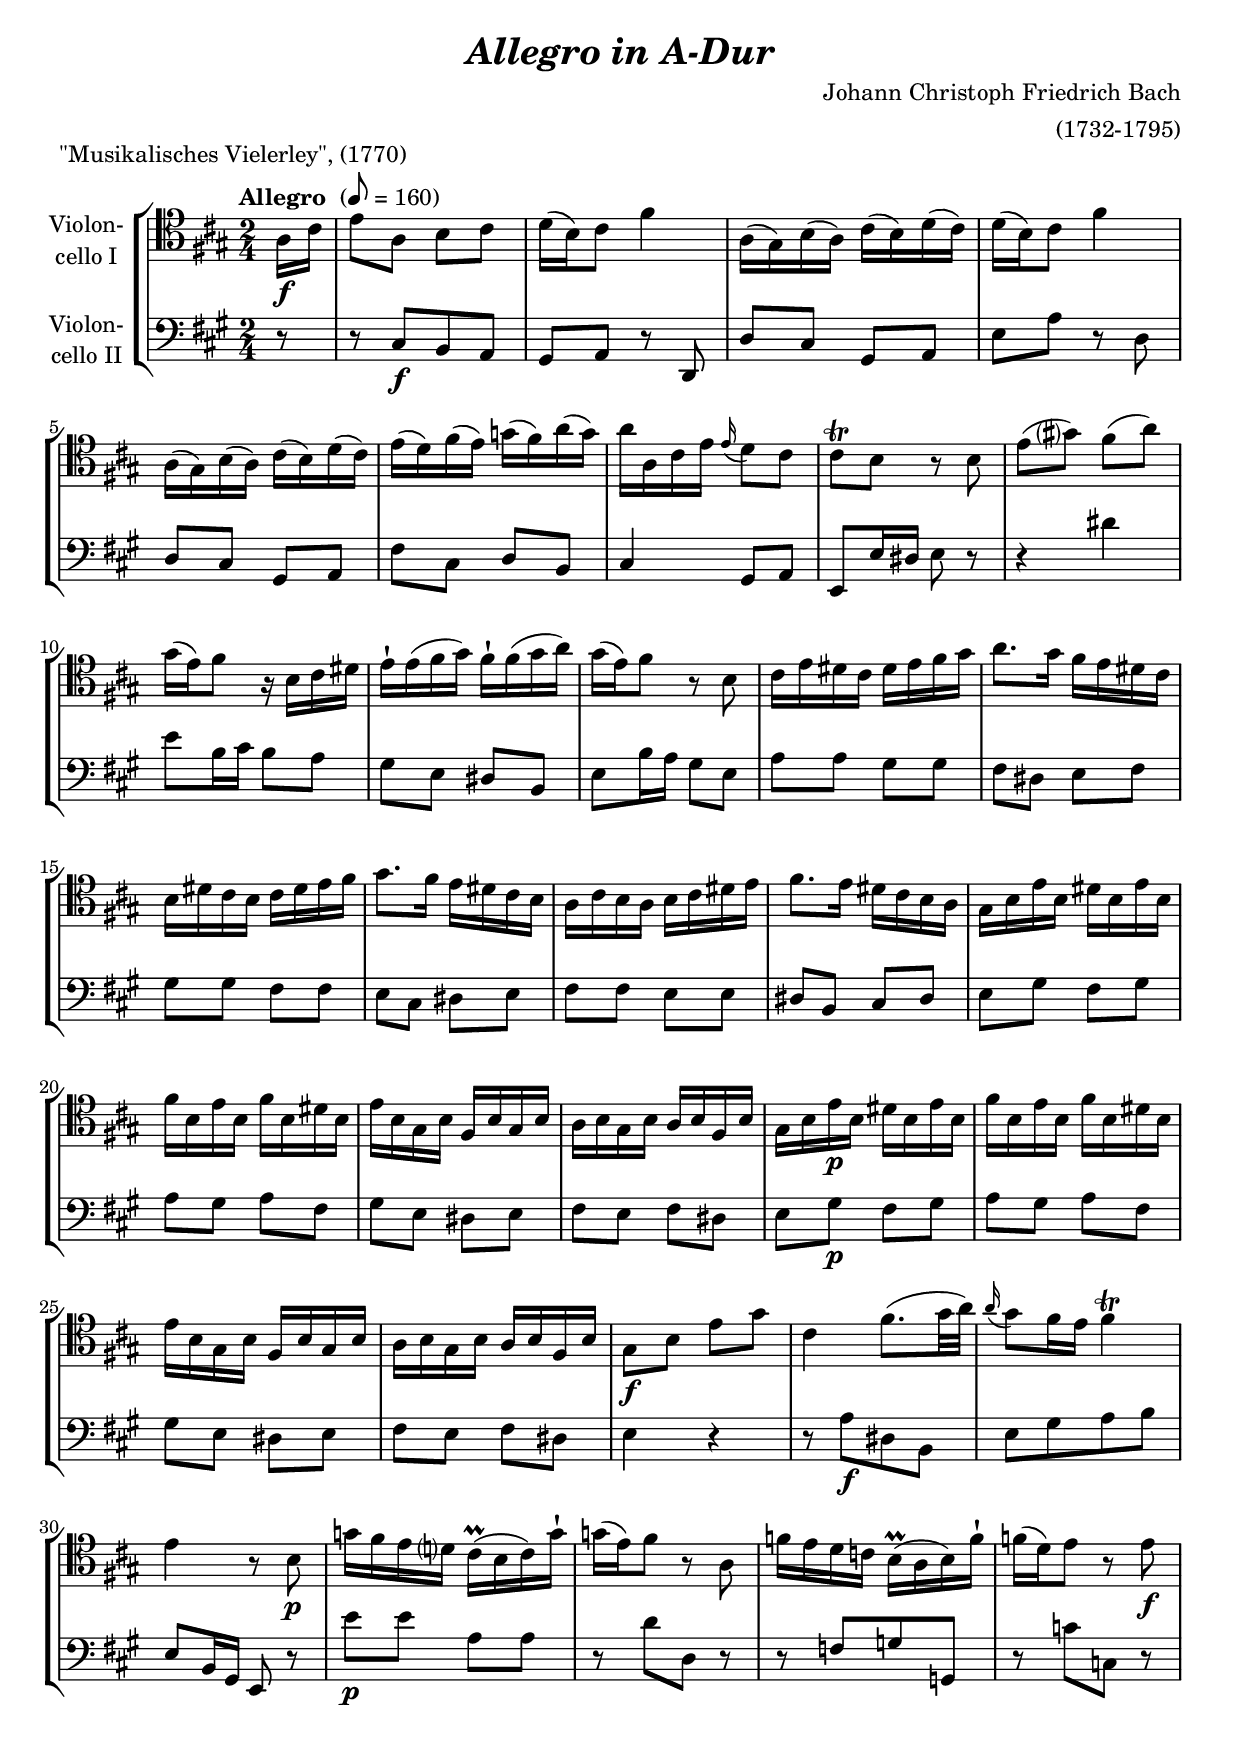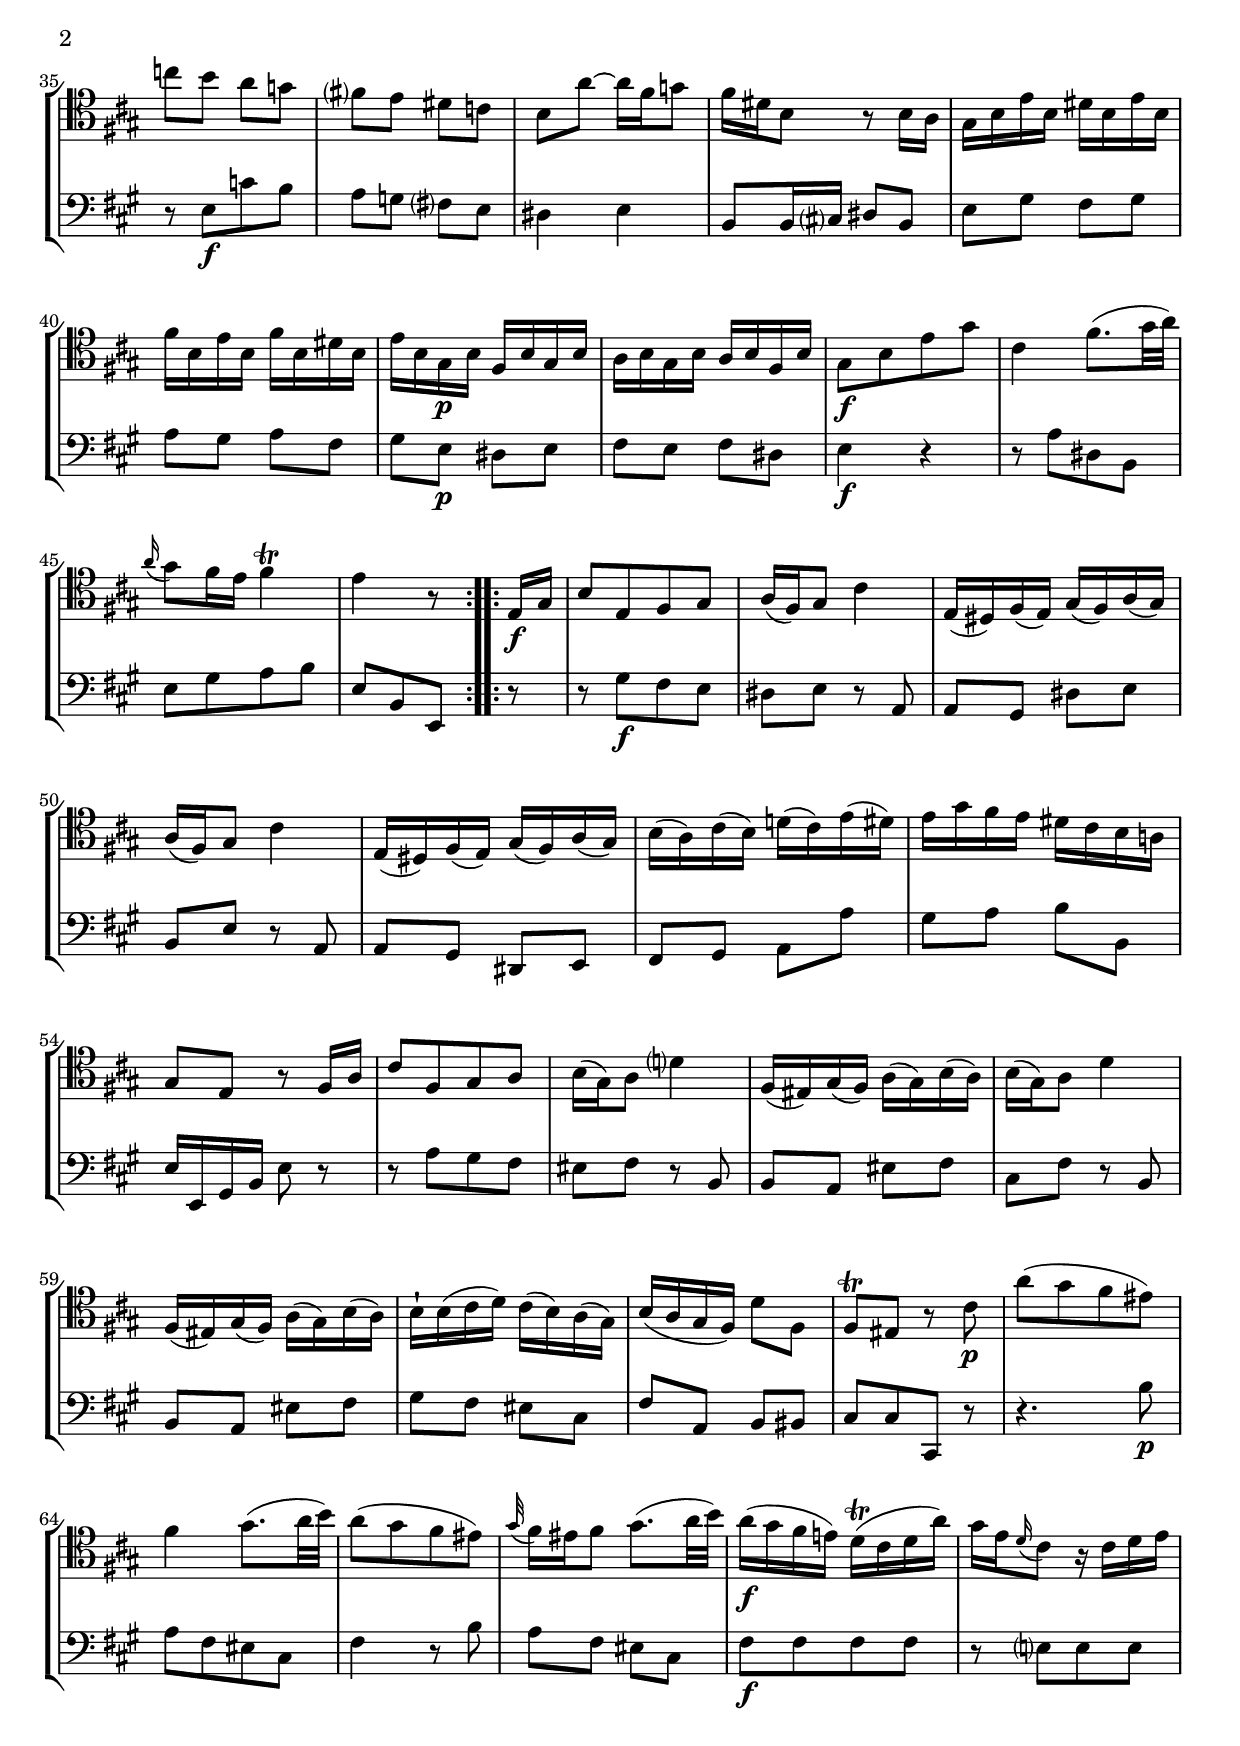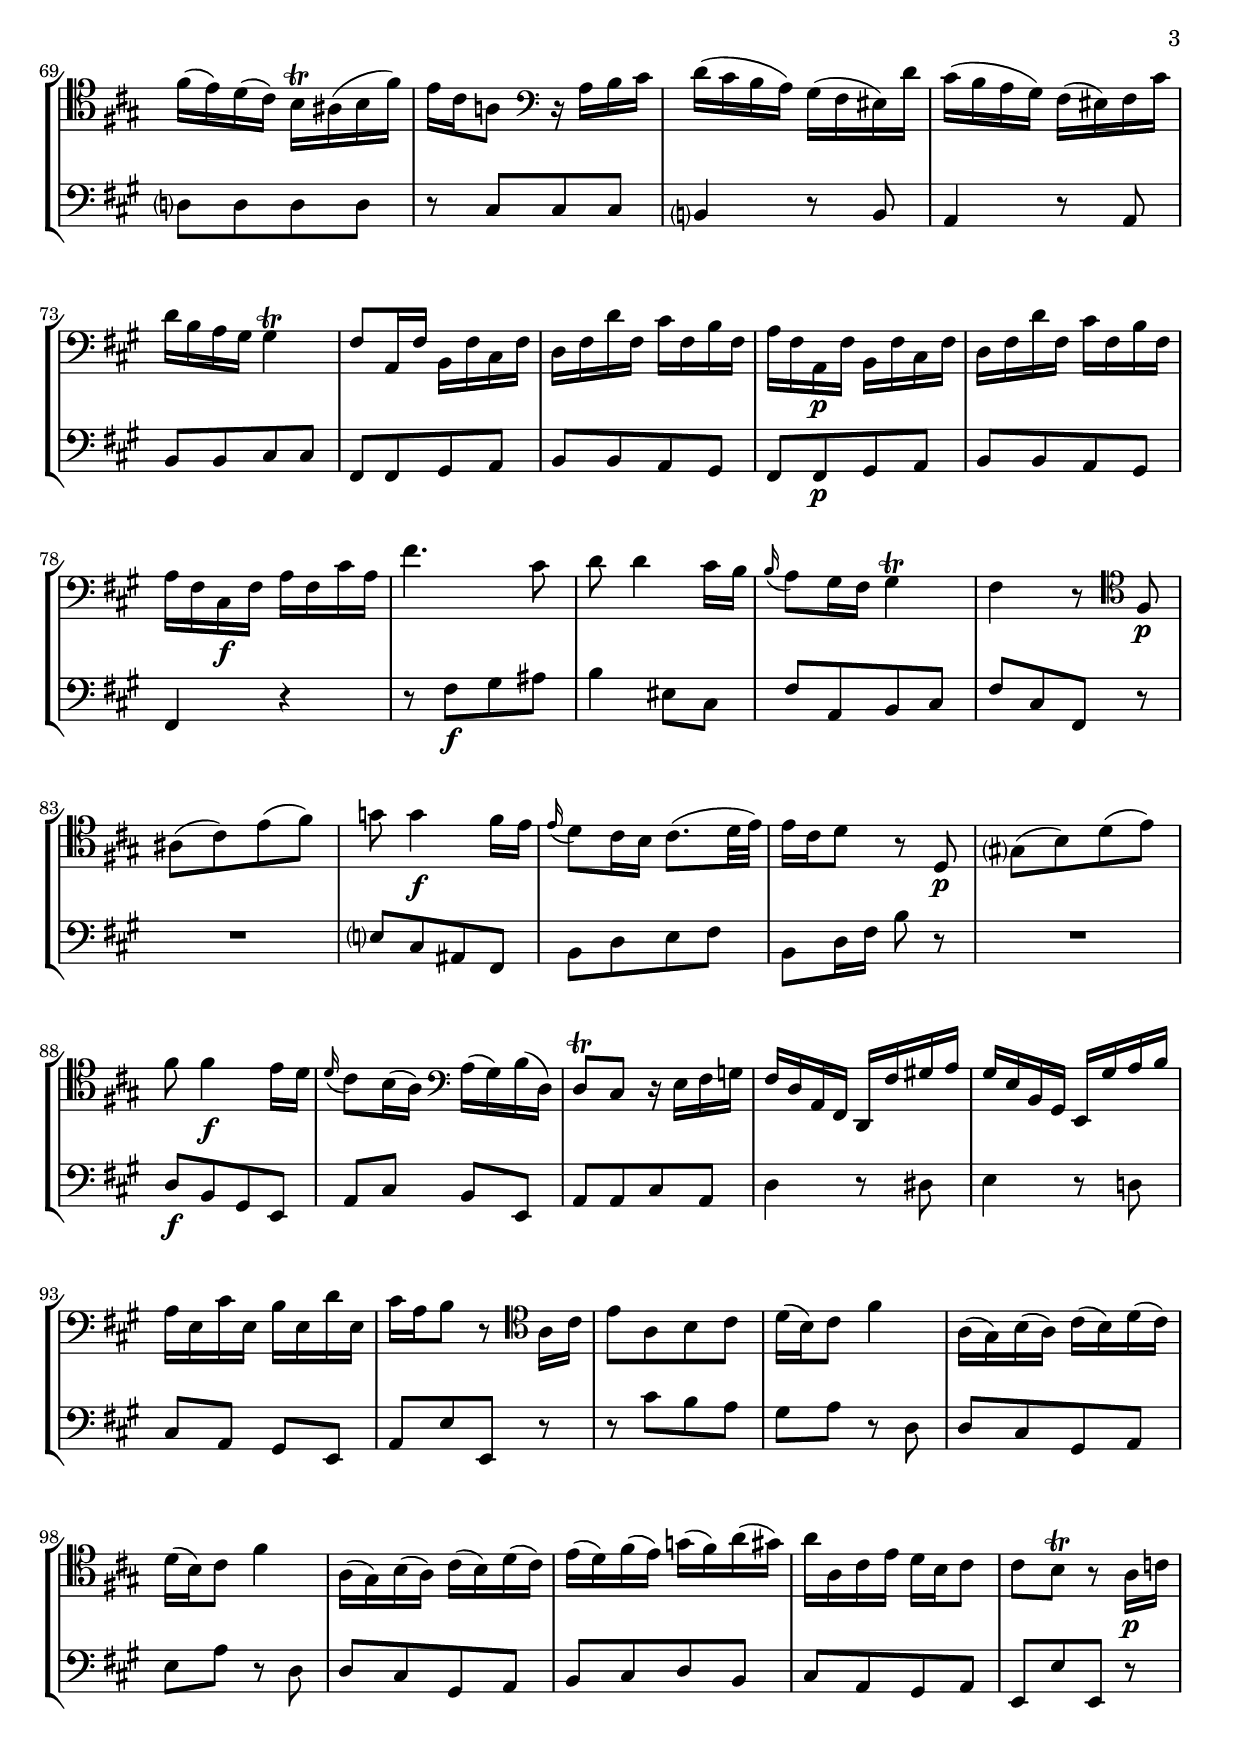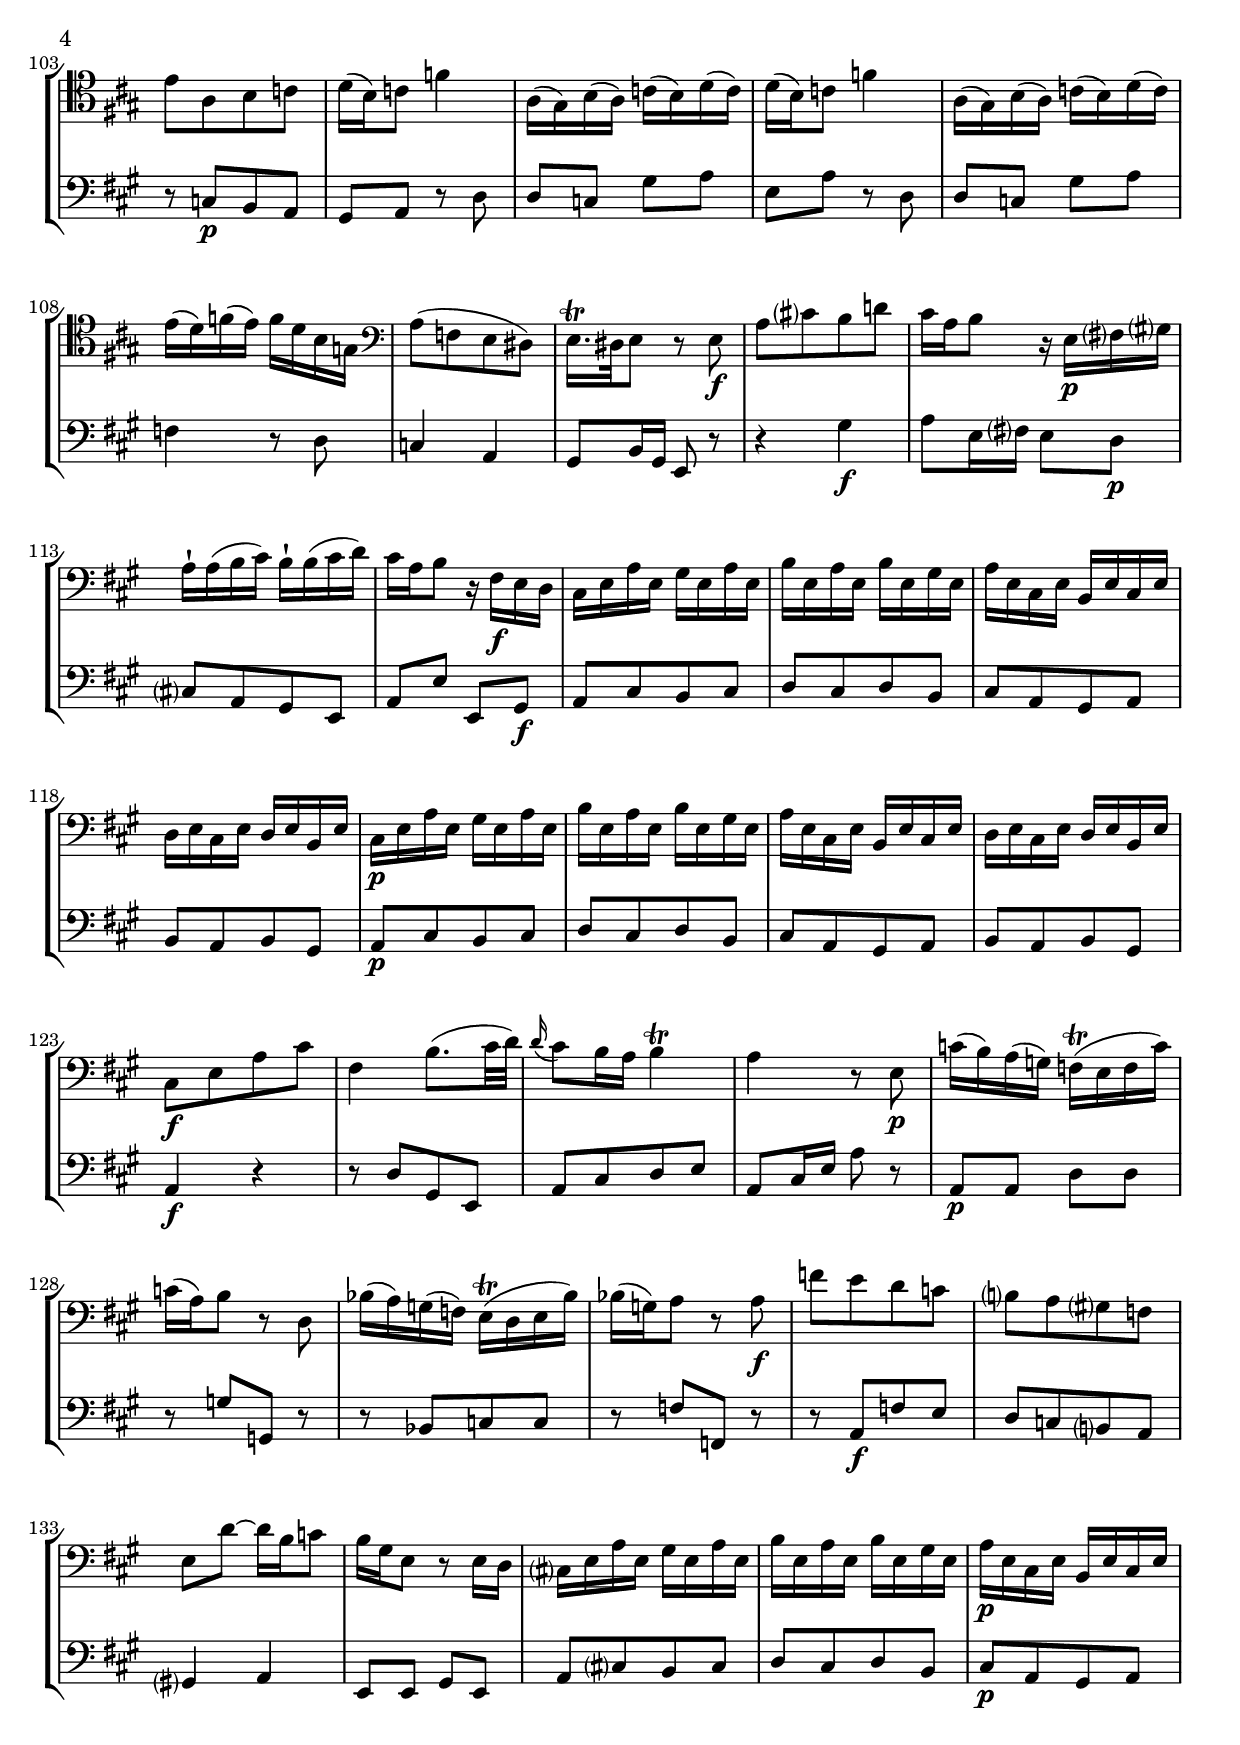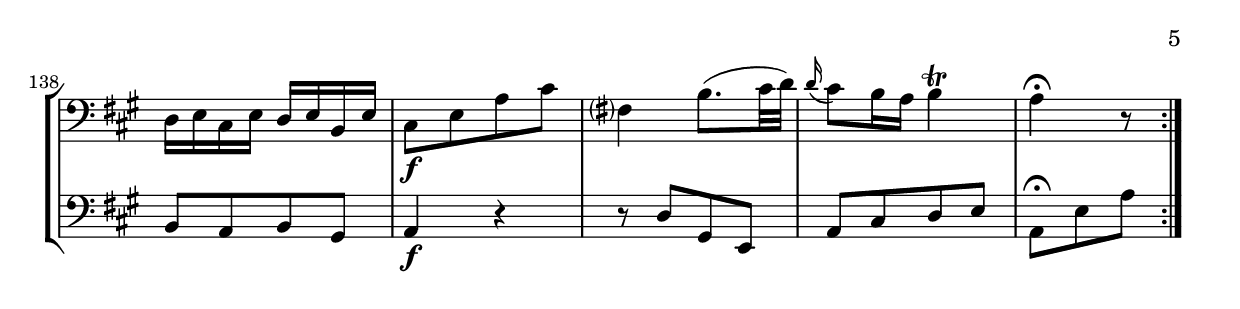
\version "2.18.2"
\include "deutsch.ly"
  
#(set-global-staff-size 20.15)

\header {
  title     = \markup \bold \italic "Allegro in A-Dur"
  composer  = "Johann Christoph Friedrich Bach"
  arranger  = "(1732-1795)"
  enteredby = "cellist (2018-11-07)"
  piece     = "\"Musikalisches Vielerley\", (1770)"
}

voiceconsts = {
  \key a \major
  \time 2/4
  \clef "bass"
%  \numericTimeSignature
  \compressFullBarRests
  % Set default beaming for all staves
%  \set Timing.beamExceptions = #'()
%  \set Timing.baseMoment     = #(ly:make-moment 1 4)
%  \set Timing.beatStructure  = #'(1 1 1)
  \tempo "Allegro " 8=160
}

micl = "clarinet"
mifl = "flute"
miob = "oboe"
mifh = "french horn"
misx = "tenor sax"
mist = "string ensemble 1"
miba = "cello"

va = \relative c' {
  \voiceconsts
  \clef "tenor"

  \repeat volta 2 {
    \partial 8 a16\f cis
    e8 a, h cis
    d16( h) cis8 fis4
    a,16( gis) h( a) cis( h) d( cis)
    d( h) cis8 fis4
    a,16( gis) h( a) cis( h) d( cis)
    e( d) fis( e) g( fis) a( g)

    a a, cis e \appoggiatura e d8 cis
    cis\trill h r h
    e( gis?) fis( a)
    gis16( e) fis8 r16 h, cis dis
    e-! e( fis gis) fis-! fis( gis a)
    gis( e) fis8 r h,
    cis16 e dis cis dis e fis gis

    a8. gis16 fis e dis cis
    h dis cis h cis dis e fis
    gis8. fis16 e dis cis h
    a cis h a h cis dis e
    fis8. e16 dis cis h a
    gis h e h dis h e h

    fis' h, e h fis' h, dis h
    e h gis h fis h gis h
    a h gis h a h fis h
    gis h e\p h dis h e h
    fis' h, e h fis' h, dis h
    e h gis h fis h gis h
    a h gis h a h fis h

    gis8\f h e gis
    cis,4 fis8.( gis32 a)
    \appoggiatura a16 gis8 fis16 e fis4\trill
    e r8 h\p
    g'16 fis e d? cis(\prall h cis) g'-!
    g( e) fis8 r a,
    f'16 e d c h(\prall a h) f'-!

    f( d) e8 r e\f
    c' h a g
    fis? e dis c
    h a'~ a16 fis g8
    fis16 dis h8 r h16 a
    gis h e h dis h e h
    fis' h, e h fis' h, dis h

    e h gis\p h fis h gis h
    a h gis h a h fis h
    gis8[\f h e gis]
    cis,4 fis8.( gis32 a)
    \appoggiatura a16 gis8 fis16 e fis4\trill
    e r8
  }
  \repeat volta 2 {
    e,16\f gis
    h8[ e, fis gis]
    a16( fis) gis8 cis4
    e,16( dis) fis( e) gis( fis) a( gis)
    a( fis) gis8 cis4
    e,16( dis) fis( e) gis( fis) a( gis)
    h( a) cis( h) d!( cis) e( dis)

    e gis fis e dis cis h a!
    gis8 e r fis16 a
    cis8[ fis, gis a]
    h16( gis) a8 d?4
    fis,16( eis) gis( fis) a( gis) h( a)
    h( gis) a8 d4
    fis,16( eis) gis( fis) a( gis) h( a)
    h-! h( cis d) cis( h) a( gis)

    h( a gis fis) d'8 fis,
    fis\trill eis r cis'\p
    a'[( gis fis eis)]
    fis4 gis8.( a32 h)
    a8[( gis fis eis)]
    \appoggiatura gis32 fis16 eis fis8 gis8.( a32 h)
    a16(\f gis fis e!) d(\trill cis d a')
    gis e \appoggiatura d cis8 r16 cis d e

    fis( e) d( cis) h\trill ais( h fis')
    e cis a!8 \clef "bass" r16 a h cis
    d( cis h a) gis( fis eis) d'
    cis( h a gis) fis( eis) fis cis'
    d h a gis gis4\trill
    fis8 a,16 fis' h, fis' cis fis

    d fis d' fis, cis' fis, h fis
    a fis a,\p fis' h, fis' cis fis
    d fis d' fis, cis' fis, h fis
    a fis cis\f fis a fis cis' a
    fis'4. cis8
    d d4 cis16 h
    \appoggiatura h a8 gis16 fis gis4\trill
    fis r8 \clef "tenor" fis\p

    ais[( cis) e( fis)]
    g g4\f fis16 e
    \appoggiatura e d8 cis16 h cis8.( d32 e)
    e16 cis d8 r d,\p
    gis?[( h) d( e)]
    fis fis4\f e16 d
    \appoggiatura d cis8 h16( a) \clef "bass" a( gis) h( d,)

    d8\trill cis r16 e fis g
    fis d a fis d fis' gis! a
    gis e h gis e gis' a h
    a e cis' e, h' e, d' e,
    cis' a h8 r \clef "tenor" a16 cis
    e8[ a, h cis]

    d16( h) cis8 fis4
    a,16( gis) h( a) cis( h) d( cis)
    d( h) cis8 fis4
    a,16( gis) h( a) cis( h) d( cis)
    e( d) fis( e) g( fis) a( gis)
    a a,16 cis e d h cis8
    cis h\trill r a16\p c

    e8[ a, h c]
    d16( h) c8 f4
    a,16( gis) h( a) c( h) d( c)
    d( h) c8 f4
    a,16( gis) h( a) c( h) d( c)
    e( d) f( e) f d h g \clef "bass"
    a8[( f e dis)]

    e16.\trill dis32 e8 r e\f
    a[ cis? h d!]
    cis16 a h8 r16 e,\p fis? gis?
    a-! a( h cis) h-! h( cis d)
    cis a h8 r16 fis\f e d
    cis e a e gis e a e
    h' e, a e h' e, gis e

    a e cis e h e cis e
    d e cis e d e h e
    cis\p e a e gis e a e
    h' e, a e h' e, gis e
    a e cis e h e cis e
    d e cis e d e h e
    cis8[\f e a cis]

    fis,4 h8.( cis32 d)
    \appoggiatura d16 cis8 h16 a h4\trill
    a r8 e\p
    c'16( h) a( g) f(\trill e f c')
    c( a) h8 r d,
    b'16( a) g( f) e(\trill d e b')
    b( g) a8 r a\f

    f'[ e d c]
    h?[ a gis? f]
    e d'~ d16 h c8
    h16 gis e8 r e16 d
    cis? e a e gis e a e
    h' e, a e h' e, gis e
    a\p e cis e h e cis e

    d e cis e d e h e
    cis8[\f e a cis]
    fis,?4 h8.(cis32 d)
    \appoggiatura d16 cis8 h16 a h4\trill
    a\fermata r8
  }  
}

vb = \relative c {
  \voiceconsts

  \repeat volta 2 {
    \partial 8 r8
    r cis[\f h a]
    gis a r d,
    d' cis gis a
    e' a r d,
    d cis gis a
    fis' cis d h

    cis4 gis8 a
    e e'16 dis e8 r
    r4 dis'
    e8 h16 cis h8 a
    gis e dis h
    e h'16 a gis8 e
    a a gis gis
    
    fis dis e fis
    gis gis fis fis
    e cis dis e
    fis fis e e
    dis h cis dis
    e gis fis gis

    a gis a fis
    gis e dis e
    fis e fis dis
    e gis\p fis gis
    a gis a fis
    gis e dis e
    fis e fis dis

    e4 r
    r8 a[\f dis, h]
    e[ gis a h]
    e, h16 gis e8 r
    e''\p e a, a
    r d[ d,] r
    r f[ g g,]

    r c'[ c,] r
    r e[\f c' h]
    a g fis? e
    dis4 e
    h8 h16 cis? dis8 h
    e gis fis gis
    a gis a fis
    
    gis e\p dis e
    fis e fis dis
    e4\f r
    r8 a[ dis, h]
    e[ gis a h]
    e,[ h e,]
  }
  
  \repeat volta 2 {
    r8
    r gis'[\f fis e]
    dis e r a,
    a gis dis' e
    h e r a,
    a gis dis e
    fis gis a a'

    gis a h h,
    e16 e, gis h e8 r
    r a[ gis fis]
    eis fis r h,
    h a eis' fis
    cis fis r h,
    h a eis' fis
    gis fis eis cis

    fis a, h his
    cis[ cis cis,] r
    r4. h''8\p
    a[ fis eis cis]
    fis4 r8 h
    a fis eis cis
    fis[\f fis fis fis]
    r e?[ e e]

    d?[ d d d]
    r cis[ cis cis]
    h?4 r8 h
    a4 r8 a
    h[ h cis cis]
    fis,[ fis gis a]

    h[ h a gis]
    fis[ fis\p gis a]
    h[ h a gis]
    fis4 r
    r8 fis'[\f gis ais]
    h4 eis,8 cis
    fis[ a, h cis]
    fis[ cis fis,] r

    R2
    e'?8[ cis ais fis]
    h[ d e fis]
    h, d16 fis h8 r
    R2
    d,8[\f h gis e]
    a cis h e,

    a[ a cis a]
    d4 r8 dis
    e4 r8 d!
    cis a gis e
    a[ e' e,] r
    r cis''[ h a]

    gis a r d,
    d[ cis gis a]
    e' a r d,
    d[ cis gis a]
    h[ cis d h]
    cis[ a gis a]
    e[ e' e,] r

    r c'[\p h a]
    gis a r d
    d c gis' a
    e a r d,
    d c gis' a
    f4 r8 d
    c4 a

    gis8 h16 gis e8 r
    r4 gis'\f
    a8 e16 fis? e8 d\p
    cis?[ a gis e]
    a e' e, gis\f
    a[ cis h cis]
    d[ cis d h]

    cis[ a gis a]
    h[ a h gis]
    a[\p cis h cis]
    d[ cis d h]
    cis[ a gis a]
    h[ a h gis]
    a4\f r

    r8 d[ gis, e]
    a[ cis d e]
    a, cis16 e a8 r
    a,\p a d d
    r g[ g,] r
    r b[ c c]
    r f[ f,] r

    r a[\f f' e]
    d[ c h? a]
    gis?4 a
    e8 e gis e
    a[ cis? h cis]
    d[ cis d h]
    cis[\p a gis a]

    h[ a h gis]
    a4\f r
    r8 d[ gis, e]
    a[ cis d e]
    a,[\fermata e' a]
  }
}


music = \new StaffGroup <<
      \new Staff {
	\set Staff.midiInstrument = \miba
	\set Staff.instrumentName = \markup \center-column { "Violon-" "cello I" }
	\transpose a a { \va }
      }

      \new Staff {
	\set Staff.midiInstrument = \miba
	\set Staff.instrumentName = \markup \center-column { "Violon-" "cello II" }
	\transpose a a { \vb }
      }
>>

\book {
  \score {
    \music
    \layout {}
  }

  \score {
    \unfoldRepeats \music

    \midi {
      \context {
        \Score
      }
    }
  }
}
